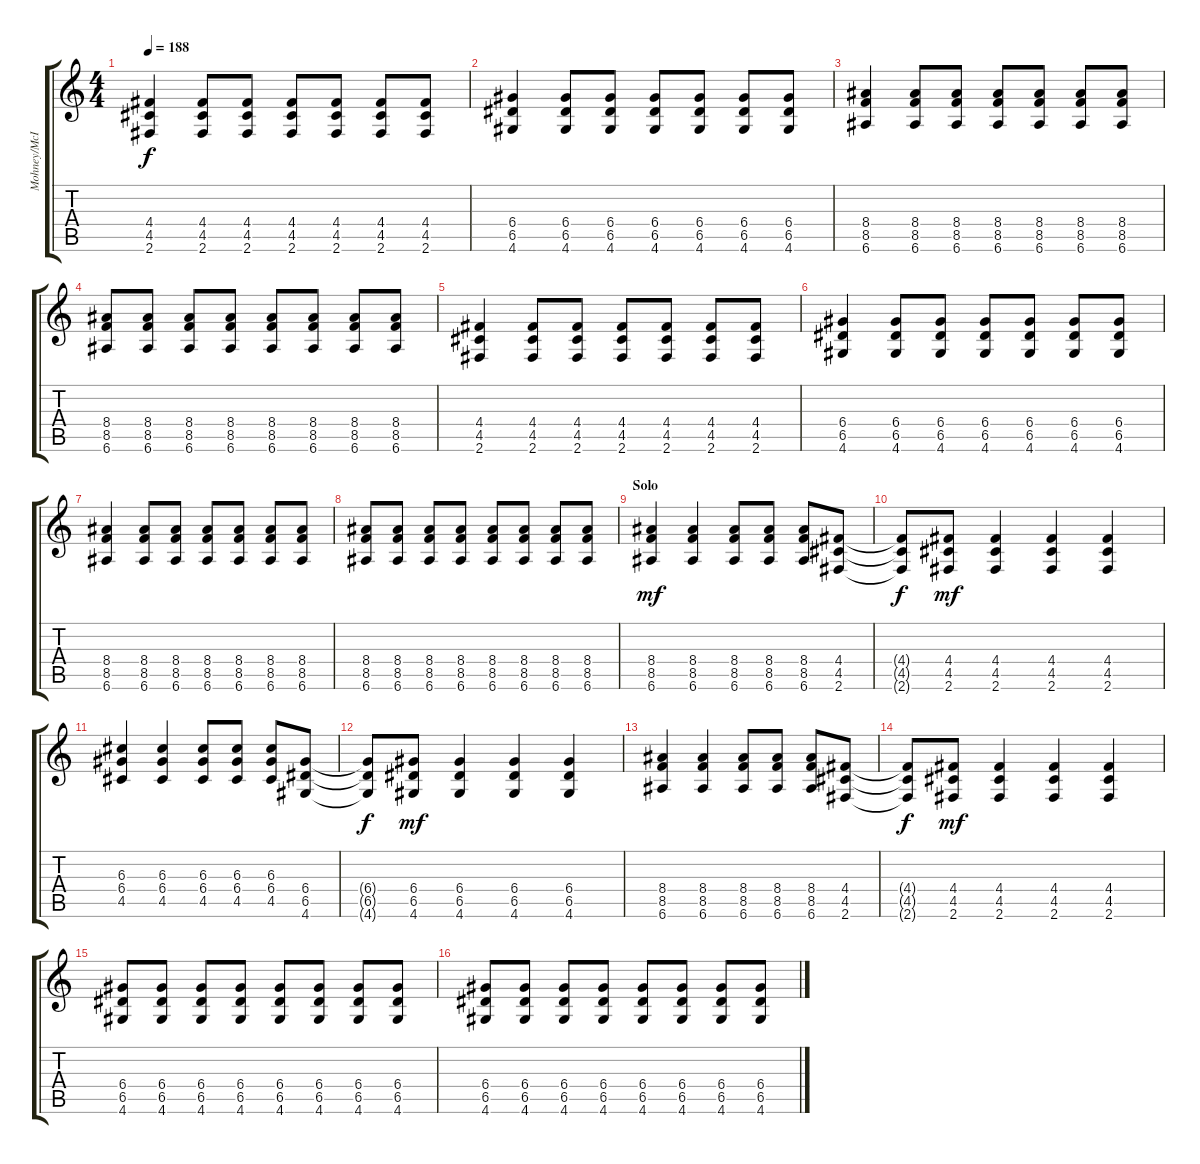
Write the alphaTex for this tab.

\track ("Mohney/McIIrath (Guitar)" "Mohney/McI") {instrument overdrivenguitar}
\staff {score tabs}
\tuning (E4 B3 G3 D3 A2 E2) {hide}
\ts (4 4)
\tempo 188
\clef g2
\ks c
(4.4 4.5 2.6).4{dy f} (4.4 4.5 2.6).8 (4.4 4.5 2.6).8 (4.4 4.5 2.6).8 (4.4 4.5 2.6).8 (4.4 4.5 2.6).8 (4.4 4.5 2.6).8 |
(6.4 6.5 4.6).4 (6.4 6.5 4.6).8 (6.4 6.5 4.6).8 (6.4 6.5 4.6).8 (6.4 6.5 4.6).8 (6.4 6.5 4.6).8 (6.4 6.5 4.6).8 |
(8.4 8.5 6.6).4 (8.4 8.5 6.6).8 (8.4 8.5 6.6).8 (8.4 8.5 6.6).8 (8.4 8.5 6.6).8 (8.4 8.5 6.6).8 (8.4 8.5 6.6).8 |
(8.4 8.5 6.6).8 (8.4 8.5 6.6).8 (8.4 8.5 6.6).8 (8.4 8.5 6.6).8 (8.4 8.5 6.6).8 (8.4 8.5 6.6).8 (8.4 8.5 6.6).8 (8.4 8.5 6.6).8 |
(4.4 4.5 2.6).4 (4.4 4.5 2.6).8 (4.4 4.5 2.6).8 (4.4 4.5 2.6).8 (4.4 4.5 2.6).8 (4.4 4.5 2.6).8 (4.4 4.5 2.6).8 |
(6.4 6.5 4.6).4 (6.4 6.5 4.6).8 (6.4 6.5 4.6).8 (6.4 6.5 4.6).8 (6.4 6.5 4.6).8 (6.4 6.5 4.6).8 (6.4 6.5 4.6).8 |
(8.4 8.5 6.6).4 (8.4 8.5 6.6).8 (8.4 8.5 6.6).8 (8.4 8.5 6.6).8 (8.4 8.5 6.6).8 (8.4 8.5 6.6).8 (8.4 8.5 6.6).8 |
(8.4 8.5 6.6).8 (8.4 8.5 6.6).8 (8.4 8.5 6.6).8 (8.4 8.5 6.6).8 (8.4 8.5 6.6).8 (8.4 8.5 6.6).8 (8.4 8.5 6.6).8 (8.4 8.5 6.6).8 |
\section ("" "Solo")
(8.4 8.5 6.6).4{dy mf} (8.4 8.5 6.6).4 (8.4 8.5 6.6).8 (8.4 8.5 6.6).8 (8.4 8.5 6.6).8 (4.4 4.5 2.6).8 |
(4.4{t} 4.5{t} 2.6{t}).8{dy f} (4.4 4.5 2.6).8{dy mf} (4.4 4.5 2.6).4 (4.4 4.5 2.6).4 (4.4 4.5 2.6).4 |
(6.3 6.4 4.5).4 (6.3 6.4 4.5).4 (6.3 6.4 4.5).8 (6.3 6.4 4.5).8 (6.3 6.4 4.5).8 (6.4 6.5 4.6).8 |
(6.4{t} 6.5{t} 4.6{t}).8{dy f} (6.4 6.5 4.6).8{dy mf} (6.4 6.5 4.6).4 (6.4 6.5 4.6).4 (6.4 6.5 4.6).4 |
(8.4 8.5 6.6).4 (8.4 8.5 6.6).4 (8.4 8.5 6.6).8 (8.4 8.5 6.6).8 (8.4 8.5 6.6).8 (4.4 4.5 2.6).8 |
(4.4{t} 4.5{t} 2.6{t}).8{dy f} (4.4 4.5 2.6).8{dy mf} (4.4 4.5 2.6).4 (4.4 4.5 2.6).4 (4.4 4.5 2.6).4 |
(6.4 6.5 4.6).8 (6.4 6.5 4.6).8 (6.4 6.5 4.6).8 (6.4 6.5 4.6).8 (6.4 6.5 4.6).8 (6.4 6.5 4.6).8 (6.4 6.5 4.6).8 (6.4 6.5 4.6).8 |
(6.4 6.5 4.6).8 (6.4 6.5 4.6).8 (6.4 6.5 4.6).8 (6.4 6.5 4.6).8 (6.4 6.5 4.6).8 (6.4 6.5 4.6).8 (6.4 6.5 4.6).8 (6.4 6.5 4.6).8
